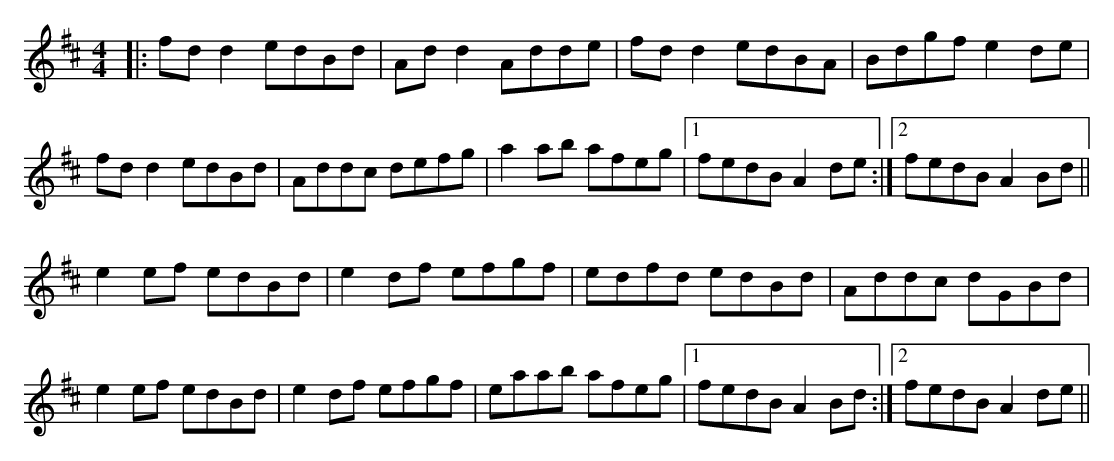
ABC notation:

X:1
M:4/4
K:D
|:fd d2 edBd|Ad d2 Adde|fd d2 edBA|Bdgf e2 de|
fd d2 edBd|Addc defg|a2 ab afeg|1 fedB A2 de:|2 fedB A2 Bd||
e2 ef edBd|e2 df efgf|edfd edBd|Addc dGBd|
e2 ef edBd|e2 df efgf|eaab afeg|1 fedB A2 Bd:|2 fedB A2 de||
